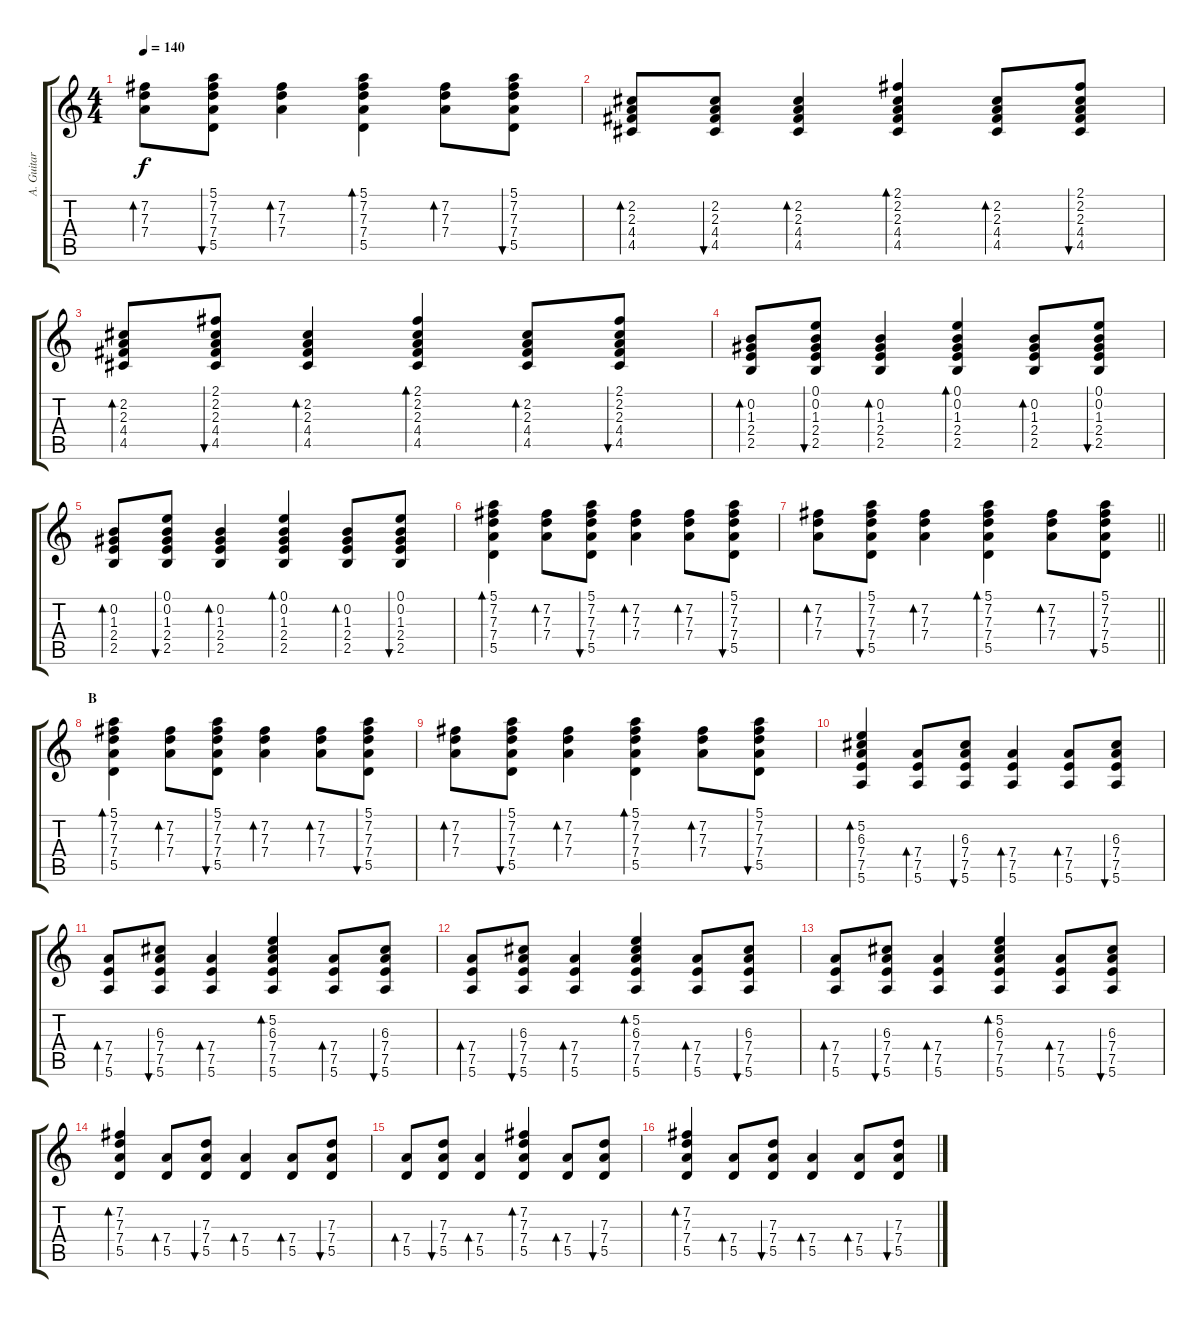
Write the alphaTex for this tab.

\track ("A. Guitar I" "A. Guitar ") {instrument acousticguitarsteel}
\staff {score tabs}
\tuning (E4 B3 G3 D3 A2 E2) {hide}
\ts (4 4)
\tempo 140
\clef g2
\ks c
(7.2 7.3 7.4).8{bd 60 dy f} (5.1 7.2 7.3 7.4 5.5).8{bu 60} (7.2 7.3 7.4).4{bd 60} (5.1 7.2 7.3 7.4 5.5).4{bd 60} (7.2 7.3 7.4).8{bd 60} (5.1 7.2 7.3 7.4 5.5).8{bu 60} |
(2.2 2.3 4.4 4.5).8{bd 60} (2.2 2.3 4.4 4.5).8{bu 60} (2.2 2.3 4.4 4.5).4{bd 60} (2.1 2.2 2.3 4.4 4.5).4{bd 60} (2.2 2.3 4.4 4.5).8{bd 60} (2.1 2.2 2.3 4.4 4.5).8{bu 60} |
(2.2 2.3 4.4 4.5).8{bd 60} (2.1 2.2 2.3 4.4 4.5).8{bu 60} (2.2 2.3 4.4 4.5).4{bd 60} (2.1 2.2 2.3 4.4 4.5).4{bd 60} (2.2 2.3 4.4 4.5).8{bd 60} (2.1 2.2 2.3 4.4 4.5).8{bu 60} |
(0.2 1.3 2.4 2.5).8{bd 60} (0.1 0.2 1.3 2.4 2.5).8{bu 60} (0.2 1.3 2.4 2.5).4{bd 60} (0.1 0.2 1.3 2.4 2.5).4{bd 60} (0.2 1.3 2.4 2.5).8{bd 60} (0.1 0.2 1.3 2.4 2.5).8{bu 60} |
(0.2 1.3 2.4 2.5).8{bd 60} (0.1 0.2 1.3 2.4 2.5).8{bu 60} (0.2 1.3 2.4 2.5).4{bd 60} (0.1 0.2 1.3 2.4 2.5).4{bd 60} (0.2 1.3 2.4 2.5).8{bd 60} (0.1 0.2 1.3 2.4 2.5).8{bu 60} |
(5.1 7.2 7.3 7.4 5.5).4{bd 60} (7.2 7.3 7.4).8{bd 60} (5.1 7.2 7.3 7.4 5.5).8{bu 60} (7.2 7.3 7.4).4{bd 60} (7.2 7.3 7.4).8{bd 60} (5.1 7.2 7.3 7.4 5.5).8{bu 60} |
\barLineRight lightlight
(7.2 7.3 7.4).8{bd 60} (5.1 7.2 7.3 7.4 5.5).8{bu 60} (7.2 7.3 7.4).4{bd 60} (5.1 7.2 7.3 7.4 5.5).4{bd 60} (7.2 7.3 7.4).8{bd 60} (5.1 7.2 7.3 7.4 5.5).8{bu 60} |
\section ("" "B")
(5.1 7.2 7.3 7.4 5.5).4{bd 60} (7.2 7.3 7.4).8{bd 60} (5.1 7.2 7.3 7.4 5.5).8{bu 60} (7.2 7.3 7.4).4{bd 60} (7.2 7.3 7.4).8{bd 60} (5.1 7.2 7.3 7.4 5.5).8{bu 60} |
(7.2 7.3 7.4).8{bd 60} (5.1 7.2 7.3 7.4 5.5).8{bu 60} (7.2 7.3 7.4).4{bd 60} (5.1 7.2 7.3 7.4 5.5).4{bd 60} (7.2 7.3 7.4).8{bd 60} (5.1 7.2 7.3 7.4 5.5).8{bu 60} |
(5.2 6.3 7.4 7.5 5.6).4{bd 60} (7.4 7.5 5.6).8{bd 60} (6.3 7.4 7.5 5.6).8{bu 60} (7.4 7.5 5.6).4{bd 60} (7.4 7.5 5.6).8{bd 60} (6.3 7.4 7.5 5.6).8{bu 60} |
(7.4 7.5 5.6).8{bd 60} (6.3 7.4 7.5 5.6).8{bu 60} (7.4 7.5 5.6).4{bd 60} (5.2 6.3 7.4 7.5 5.6).4{bd 60} (7.4 7.5 5.6).8{bd 60} (6.3 7.4 7.5 5.6).8{bu 60} |
(7.4 7.5 5.6).8{bd 60} (6.3 7.4 7.5 5.6).8{bu 60} (7.4 7.5 5.6).4{bd 60} (5.2 6.3 7.4 7.5 5.6).4{bd 60} (7.4 7.5 5.6).8{bd 60} (6.3 7.4 7.5 5.6).8{bu 60} |
(7.4 7.5 5.6).8{bd 60} (6.3 7.4 7.5 5.6).8{bu 60} (7.4 7.5 5.6).4{bd 60} (5.2 6.3 7.4 7.5 5.6).4{bd 60} (7.4 7.5 5.6).8{bd 60} (6.3 7.4 7.5 5.6).8{bu 60} |
(7.2 7.3 7.4 5.5).4{bd 60} (7.4 5.5).8{bd 60} (7.3 7.4 5.5).8{bu 60} (7.4 5.5).4{bd 60} (7.4 5.5).8{bd 60} (7.3 7.4 5.5).8{bu 60} |
(7.4 5.5).8{bd 60} (7.3 7.4 5.5).8{bu 60} (7.4 5.5).4{bd 60} (7.2 7.3 7.4 5.5).4{bd 60} (7.4 5.5).8{bd 60} (7.3 7.4 5.5).8{bu 60} |
(7.2 7.3 7.4 5.5).4{bd 60} (7.4 5.5).8{bd 60} (7.3 7.4 5.5).8{bu 60} (7.4 5.5).4{bd 60} (7.4 5.5).8{bd 60} (7.3 7.4 5.5).8{bu 60}
